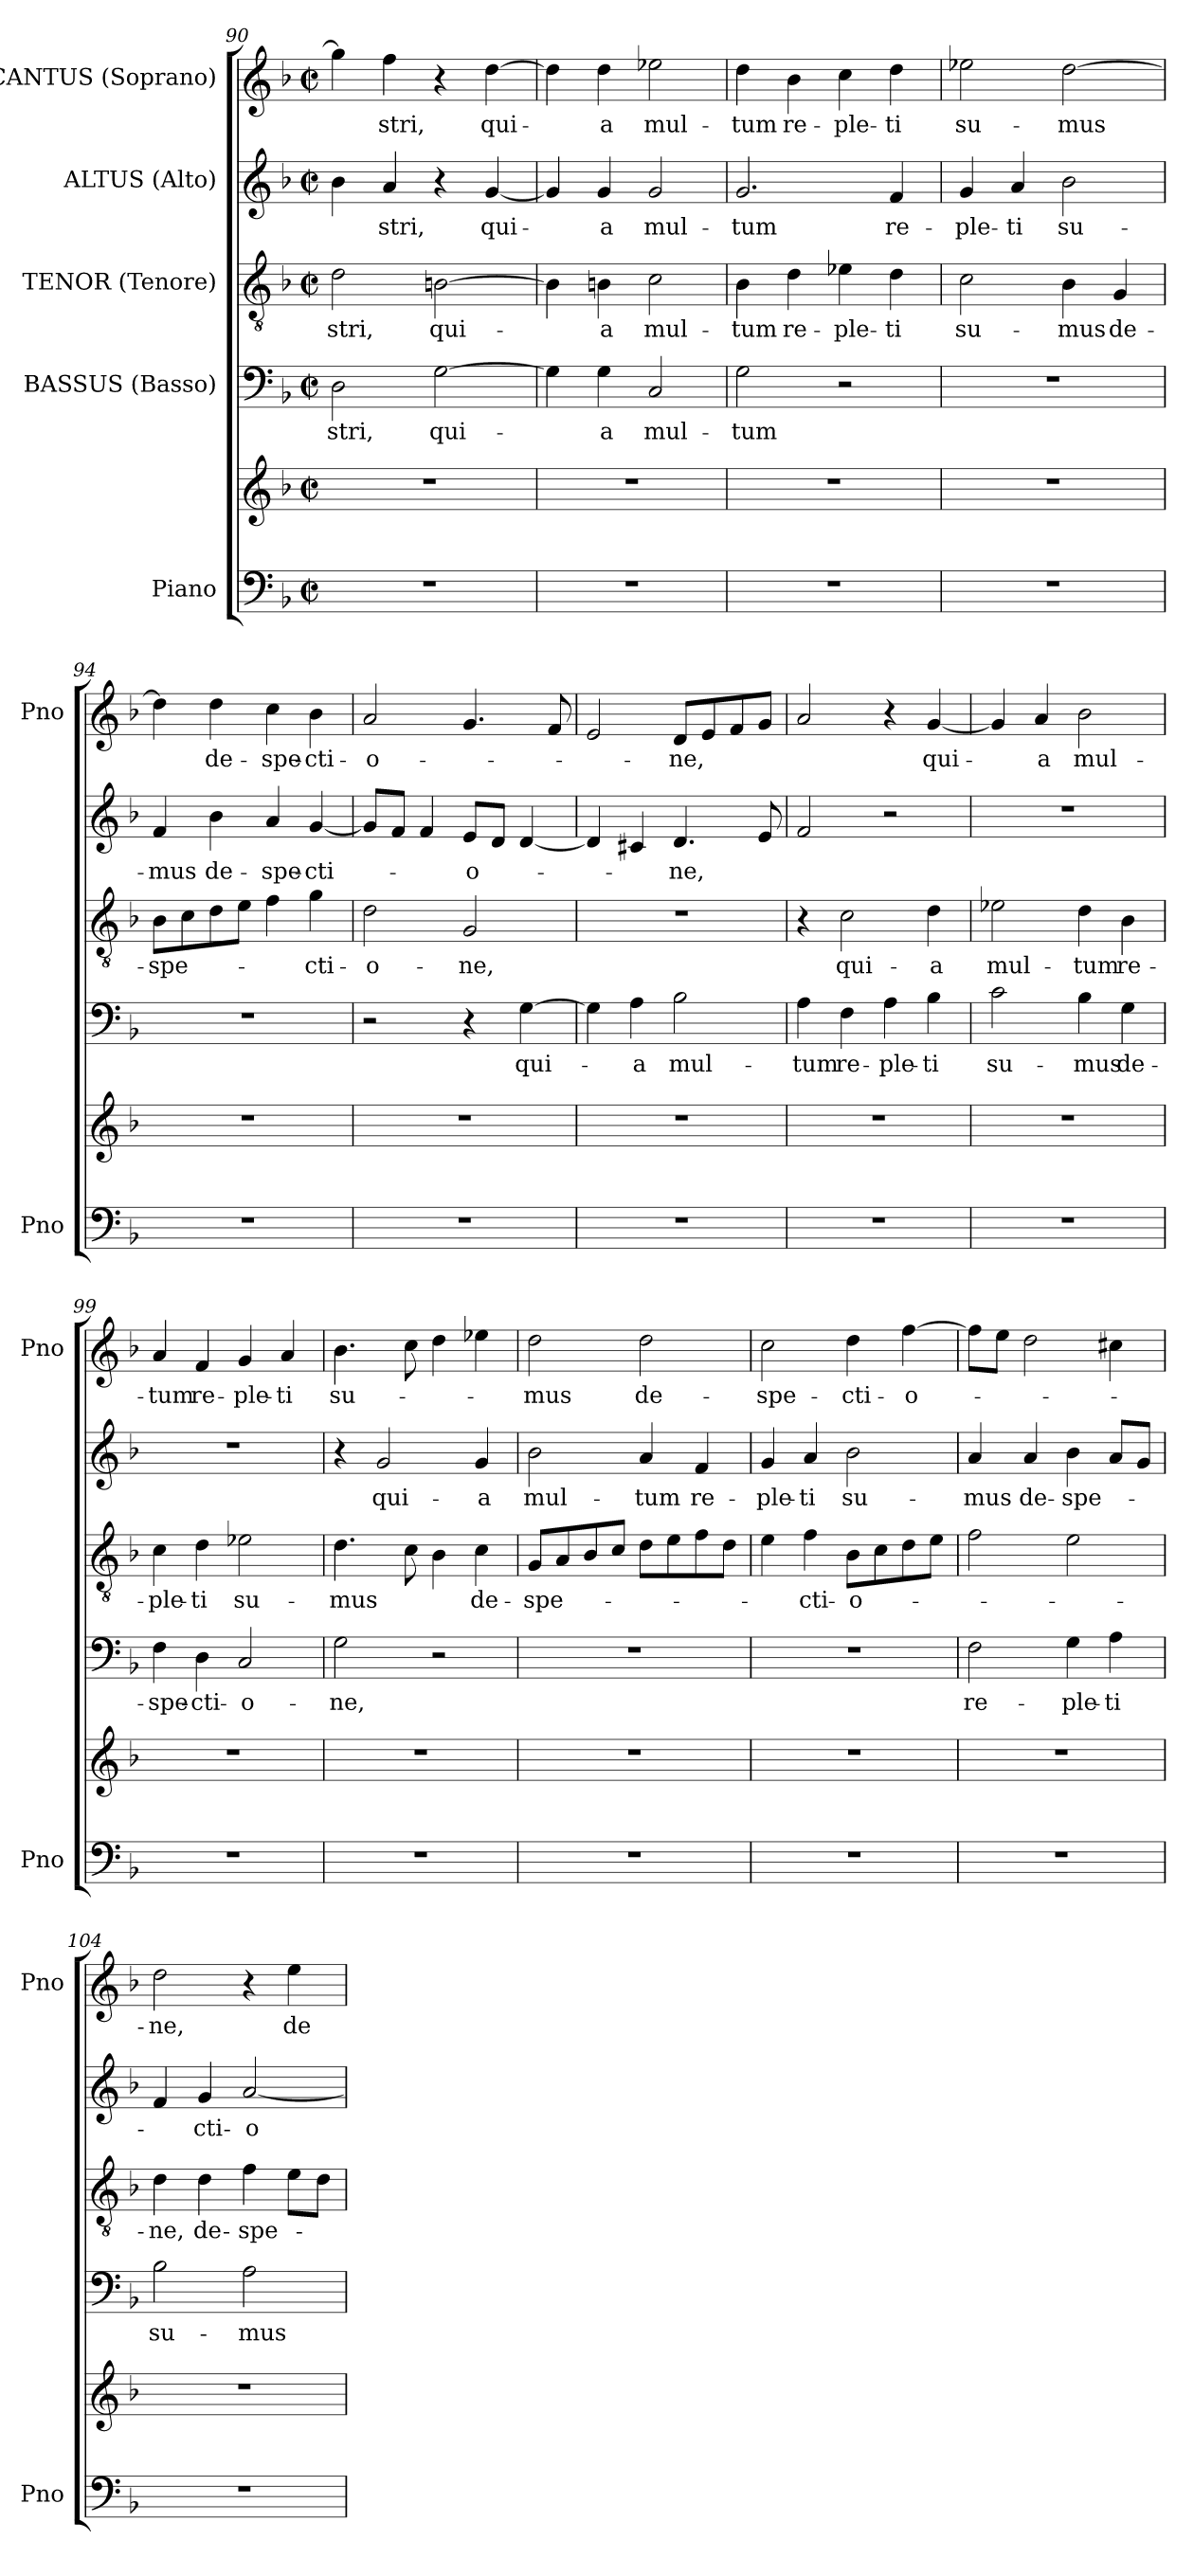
**kern	**kern	**kern	**text	**kern	**text	**kern	**text	**kern	**text
*part5	*part5	*part4	*part4	*part3	*part3	*part2	*part2	*part1	*part1
*staff6	*staff5	*staff4	*staff4	*staff3	*staff3	*staff2	*staff2	*staff1	*staff1
*I"Piano	*	*I"BASSUS (Basso)	*	*I"TENOR (Tenore)	*	*I"ALTUS (Alto)	*	*I"CANTUS (Soprano)	*
*I'Pno	*	*	*	*	*	*	*	*I'Pno	*
*clefF4	*clefG2	*clefF4	*	*clefGv2	*	*clefG2	*	*clefG2	*
*k[b-]	*k[b-]	*k[b-]	*	*k[b-]	*	*k[b-]	*	*k[b-]	*
*F:	*F:	*F:	*	*F:	*	*F:	*	*F:	*
*M2/2	*M2/2	*M2/2	*	*M2/2	*	*M2/2	*	*M2/2	*
*met(c|)	*met(c|)	*met(c|)	*	*met(c|)	*	*met(c|)	*	*met(c|)	*
=90	=90	=90	=90	=90	=90	=90	=90	=90	=90
1r	1r	2D\	-stri,	2d\	-stri,	4b-\	.	4gg\]	.
.	.	.	.	.	.	4a/	-stri,	4ff\	-stri,
.	.	[2G\	qui-	[2Bn\	qui-	4r	.	4r	.
.	.	.	.	.	.	[4g/	qui-	[4dd\	qui-
!!LO:PB:g=z
=91	=91	=91	=91	=91	=91	=91	=91	=91	=91
1r	1r	4G\]	-­	4B\]	-­	4g/]	-­	4dd\]	-­
.	.	4G\	a	4Bn\	a	4g/	a	4dd\	a
.	.	2C/	mul-	2c\	mul-	2g/	mul-	2ee-X\	mul-
=92	=92	=92	=92	=92	=92	=92	=92	=92	=92
1r	1r	2G\	-tum	4B-\	-tum	2.g/	-tum	4dd\	-tum
.	.	.	.	4d\	re-	.	.	4b-\	re-
.	.	2r	.	4e-\	-ple-	.	.	4cc\	-ple-
.	.	.	.	4d\	-ti	4f/	re-	4dd\	-ti
=93	=93	=93	=93	=93	=93	=93	=93	=93	=93
1r	1r	1r	.	2c\	su-	4g/	-ple-	2ee-\	su-
.	.	.	.	.	.	4a/	-ti	.	.
.	.	.	.	4B-\	-mus	2b-\	su-	[2dd\	-mus
.	.	.	.	4G/	de-	.	.	.	.
=94	=94	=94	=94	=94	=94	=94	=94	=94	=94
1r	1r	1r	.	8B-\L	-spe-	4f/	-mus	4dd\]	.
.	.	.	.	8c\	.	.	.	.	.
.	.	.	.	8d\	.	4b-\	de-	4dd\	de-
.	.	.	.	8e\J	.	.	.	.	.
.	.	.	.	4f\	.	4a/	-spe-	4cc\	-spe-
.	.	.	.	4g\	-cti-	[4g/	-cti-	4b-\	-cti-
=95	=95	=95	=95	=95	=95	=95	=95	=95	=95
1r	1r	2r	.	2d\	-o-	8g/L]	.	2a/	-o-
.	.	.	.	.	.	8f/J	.	.	.
.	.	.	.	.	.	4f/	.	.	.
.	.	4r	.	2G/	-ne,	8e/L	-o-	4.g/	.
.	.	.	.	.	.	8d/J	.	.	.
.	.	[4G\	qui-	.	.	[4d/	.	.	.
.	.	.	.	.	.	.	.	8f/	.
=96	=96	=96	=96	=96	=96	=96	=96	=96	=96
1r	1r	4G\]	.	1r	.	4d/]	.	2e/	.
.	.	4A\	-a	.	.	4c#/	.	.	.
.	.	2B-\	mul-	.	.	4.d/	-ne,	8d/L	-ne,
.	.	.	.	.	.	.	.	8e/	.
.	.	.	.	.	.	.	.	8f/	.
.	.	.	.	.	.	8e/	.	8g/J	.
=97	=97	=97	=97	=97	=97	=97	=97	=97	=97
1r	1r	4A\	-tum	4r	.	2f/	.	2a/	.
.	.	4F\	re-	2c\	qui-	.	.	.	.
.	.	4A\	-ple-	.	.	2r	.	4r	.
.	.	4B-\	-ti	4d\	-a	.	.	[4g/	qui-
!!LO:LB:g=z
=98	=98	=98	=98	=98	=98	=98	=98	=98	=98
1r	1r	2c\	su-	2e-X\	mul-	1r	.	4g/]	-­
.	.	.	.	.	.	.	.	4a/	a
.	.	4B-\	-mus	4d\	-tum	.	.	2b-\	mul-
.	.	4G\	de-	4B-\	re-	.	.	.	.
=99	=99	=99	=99	=99	=99	=99	=99	=99	=99
1r	1r	4F\	-spe-	4c\	-ple-	1r	.	4a/	-tum
.	.	4D\	-cti-	4d\	-ti	.	.	4f/	re-
.	.	2C/	-o-	2e-\	su-	.	.	4g/	-ple-
.	.	.	.	.	.	.	.	4a/	-ti
=100	=100	=100	=100	=100	=100	=100	=100	=100	=100
1r	1r	2G\	-ne,	4.d\	-mus	4r	.	4.b-\	su-
.	.	.	.	.	.	2g/	qui-	.	.
.	.	.	.	8c\	.	.	.	8cc\	.
.	.	2r	.	4B-\	.	.	.	4dd\	.
.	.	.	.	4c\	de-	4g/	-a	4ee-X\	.
=101	=101	=101	=101	=101	=101	=101	=101	=101	=101
1r	1r	1r	.	8G/L	-spe-	2b-\	mul-	2dd\	-mus
.	.	.	.	8A/	.	.	.	.	.
.	.	.	.	8B-/	.	.	.	.	.
.	.	.	.	8c/J	.	.	.	.	.
.	.	.	.	8d\L	.	4a/	-tum	2dd\	de-
.	.	.	.	8e\	.	.	.	.	.
.	.	.	.	8f\	.	4f/	re-	.	.
.	.	.	.	8d\J	.	.	.	.	.
=102	=102	=102	=102	=102	=102	=102	=102	=102	=102
1r	1r	1r	.	4e\	.	4g/	-ple-	2cc\	-spe-
.	.	.	.	4f\	-cti-	4a/	-ti	.	.
.	.	.	.	8B-\L	-o-	2b-\	su-	4dd\	-cti-
.	.	.	.	8c\	.	.	.	.	.
.	.	.	.	8d\	.	.	.	[4ff\	-o-
.	.	.	.	8e\J	.	.	.	.	.
=103	=103	=103	=103	=103	=103	=103	=103	=103	=103
1r	1r	2F\	re-	2f\	.	4a/	-mus	8ff\L]	.
.	.	.	.	.	.	.	.	8ee\J	.
.	.	.	.	.	.	4a/	de-	2dd\	.
.	.	4G\	-ple-	2e\	.	4b-\	-spe-	.	.
.	.	4A\	-ti	.	.	8a/L	.	4cc#\	.
.	.	.	.	.	.	8g/J	.	.	.
!!LO:LB:g=z
=104	=104	=104	=104	=104	=104	=104	=104	=104	=104
1r	1r	2B-\	su-	4d\	-ne,	4f/	-­	2dd\	-ne,
.	.	.	.	4d\	de-	4g/	cti-	.	.
.	.	2A\	-mus	4f\	-spe-	[2a/	-o-	4r	.
.	.	.	.	8e\L	.	.	.	4ee\	de-
.	.	.	.	8d\J	.	.	.	.	.
=	=	=	=	=	=	=	=	=	=
*-	*-	*-	*-	*-	*-	*-	*-	*-	*-
